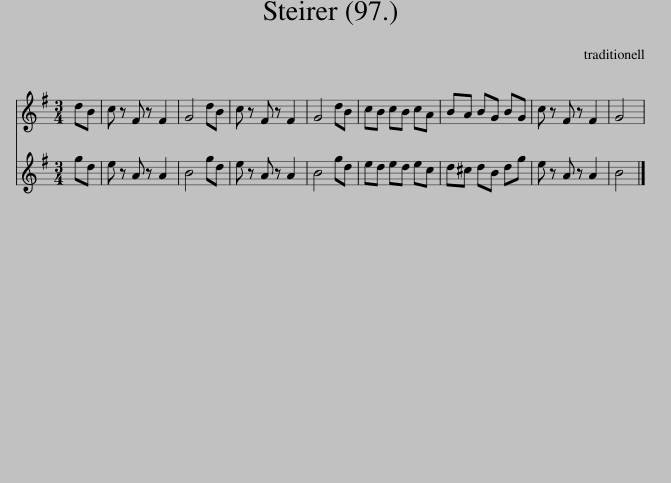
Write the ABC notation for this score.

X:1
%%score 1 2
L:1/8
M:3/4
I:linebreak $
K:G
V:1 treble
V:2 treble
V:1
 dB | c z F z F2 | G4 dB | c z F z F2 | G4 dB | %5
 cB cB cA | BA BG BG | c z F z F2 | G4 | %9
V:2
 gd | e z A z A2 | B4 gd | e z A z A2 | B4 gd | %5
 ed ed ec | d^c dB dg | e z A z A2 | B4 | %9
